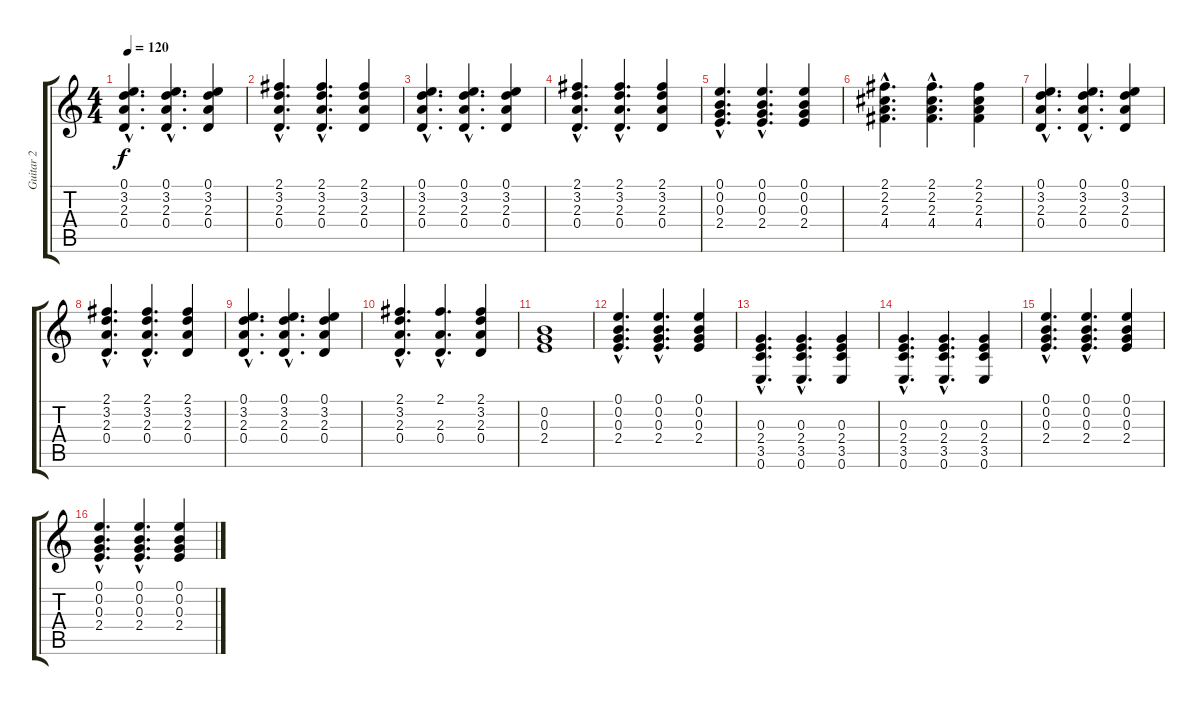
\track ("Guitar 2" "Guitar 2") {instrument electricguitarjazz}
\staff {score tabs}
\tuning (E4 B3 G3 D3 A2 E2) {hide}
\ts (4 4)
\tempo 120
\clef g2
\ks c
(0.1{hac} 3.2{hac} 2.3{hac} 0.4{hac}).4{d dy f instrument electricguitarjazz} (0.1{hac} 3.2{hac} 2.3{hac} 0.4{hac}).4{d} (0.1 3.2 2.3 0.4).4 |
(2.1{hac} 3.2{hac} 2.3{hac} 0.4{hac}).4{d} (2.1{hac} 3.2{hac} 2.3{hac} 0.4{hac}).4{d} (2.1 3.2 2.3 0.4).4 |
(0.1{hac} 3.2{hac} 2.3{hac} 0.4{hac}).4{d} (0.1{hac} 3.2{hac} 2.3{hac} 0.4{hac}).4{d} (0.1 3.2 2.3 0.4).4 |
(2.1{hac} 3.2{hac} 2.3{hac} 0.4{hac}).4{d} (2.1{hac} 3.2{hac} 2.3{hac} 0.4{hac}).4{d} (2.1 3.2 2.3 0.4).4 |
(0.1{hac} 0.2{hac} 0.3{hac} 2.4{hac}).4{d} (0.1{hac} 0.2{hac} 0.3{hac} 2.4{hac}).4{d} (0.1 0.2 0.3 2.4).4 |
(2.1{hac} 2.2{hac} 2.3{hac} 4.4{hac}).4{d} (2.1{hac} 2.2{hac} 2.3{hac} 4.4{hac}).4{d} (2.1 2.2 2.3 4.4).4 |
(0.1{hac} 3.2{hac} 2.3{hac} 0.4{hac}).4{d} (0.1{hac} 3.2{hac} 2.3{hac} 0.4{hac}).4{d} (0.1 3.2 2.3 0.4).4 |
(2.1{hac} 3.2{hac} 2.3{hac} 0.4{hac}).4{d} (2.1{hac} 3.2{hac} 2.3{hac} 0.4{hac}).4{d} (2.1 3.2 2.3 0.4).4 |
(0.1{hac} 3.2{hac} 2.3{hac} 0.4{hac}).4{d} (0.1{hac} 3.2{hac} 2.3{hac} 0.4{hac}).4{d} (0.1 3.2 2.3 0.4).4 |
(2.1{hac} 3.2{hac} 2.3{hac} 0.4{hac}).4{d} (2.1{hac} 2.3{hac} 0.4{hac}).4{d} (2.1 3.2 2.3 0.4).4 |
(0.2 0.3 2.4).1 |
(0.1{hac} 0.2{hac} 0.3{hac} 2.4{hac}).4{d} (0.1{hac} 0.2{hac} 0.3{hac} 2.4{hac}).4{d} (0.1 0.2 0.3 2.4).4 |
(0.3{hac} 2.4{hac} 3.5{hac} 0.6{hac}).4{d} (0.3{hac} 2.4{hac} 3.5{hac} 0.6{hac}).4{d} (0.3 2.4 3.5 0.6).4 |
(0.3{hac} 2.4{hac} 3.5{hac} 0.6{hac}).4{d} (0.3{hac} 2.4{hac} 3.5{hac} 0.6{hac}).4{d} (0.3 2.4 3.5 0.6).4 |
(0.1{hac} 0.2{hac} 0.3{hac} 2.4{hac}).4{d} (0.1{hac} 0.2{hac} 0.3{hac} 2.4{hac}).4{d} (0.1 0.2 0.3 2.4).4 |
(0.1{hac} 0.2{hac} 0.3{hac} 2.4{hac}).4{d} (0.1{hac} 0.2{hac} 0.3{hac} 2.4{hac}).4{d} (0.1 0.2 0.3 2.4).4
